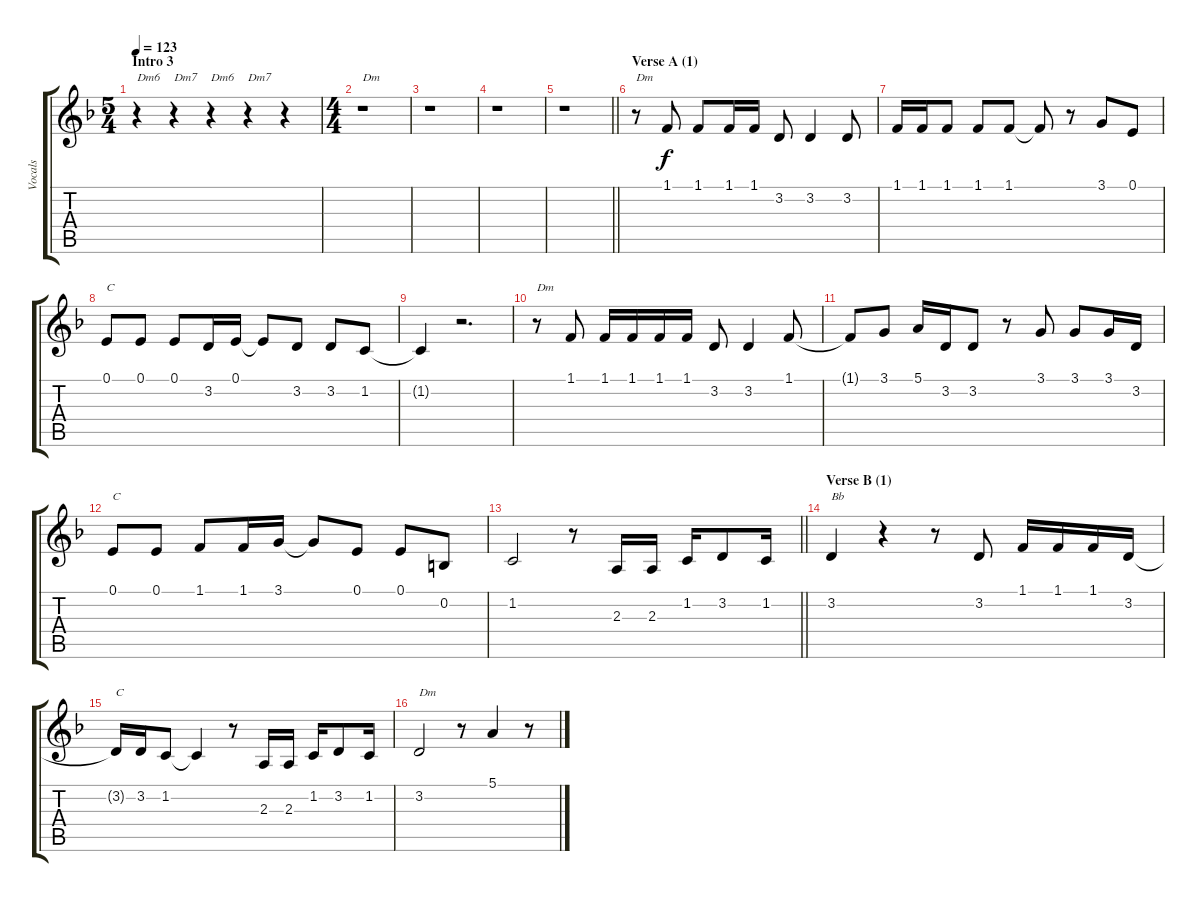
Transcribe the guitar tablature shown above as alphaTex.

\track ("Vocals" "Vocals") {instrument sopranosax}
\staff {score tabs}
\tuning (E4 B3 G3 D3 A2 E2) {hide}
\ts (5 4)
\section ("" "Intro 3")
\tempo 123
\clef g2
\ks dminor
r.4{txt "Dm6" dy f} r.4{txt "Dm7"} r.4{txt "Dm6"} r.4{txt "Dm7"} r.4 |
\ts (4 4)
r.1{txt "Dm"} |
r.1 |
r.1 |
\barLineRight lightlight
r.1 |
\section ("" "Verse A (1)")
r.8{txt "Dm"} 1.1.8 1.1.8 1.1.16 1.1.16 3.2.8 3.2.4 3.2.8 |
1.1.16 1.1.16 1.1.8 1.1.8 1.1.8 1.1{t}.8 r.8 3.1.8 0.1.8 |
0.1.8{txt "C"} 0.1.8 0.1.8 3.2.16 0.1.16 0.1{t}.8 3.2.8 3.2.8 1.2.8 |
1.2{t}.4 r.2{d} |
r.8{txt "Dm"} 1.1.8 1.1.16 1.1.16 1.1.16 1.1.16 3.2.8 3.2.4 1.1.8 |
1.1{t}.8 3.1.8 5.1.16 3.2.16 3.2.8 r.8 3.1.8 3.1.8 3.1.16 3.2.16 |
0.1.8{txt "C"} 0.1.8 1.1.8 1.1.16 3.1.16 3.1{t}.8 0.1.8 0.1.8 0.2.8 |
\barLineRight lightlight
1.2.2 r.8 2.3.16 2.3.16 1.2.16 3.2.8 1.2.16 |
\section ("" "Verse B (1)")
3.2.4{txt "Bb"} r.4 r.8 3.2.8 1.1.16 1.1.16 1.1.16 3.2.16 |
3.2{t}.16{txt "C"} 3.2.16 1.2.8 1.2{t}.4 r.8 2.3.16 2.3.16 1.2.16 3.2.8 1.2.16 |
3.2.2{txt "Dm"} r.8 5.1.4 r.8
